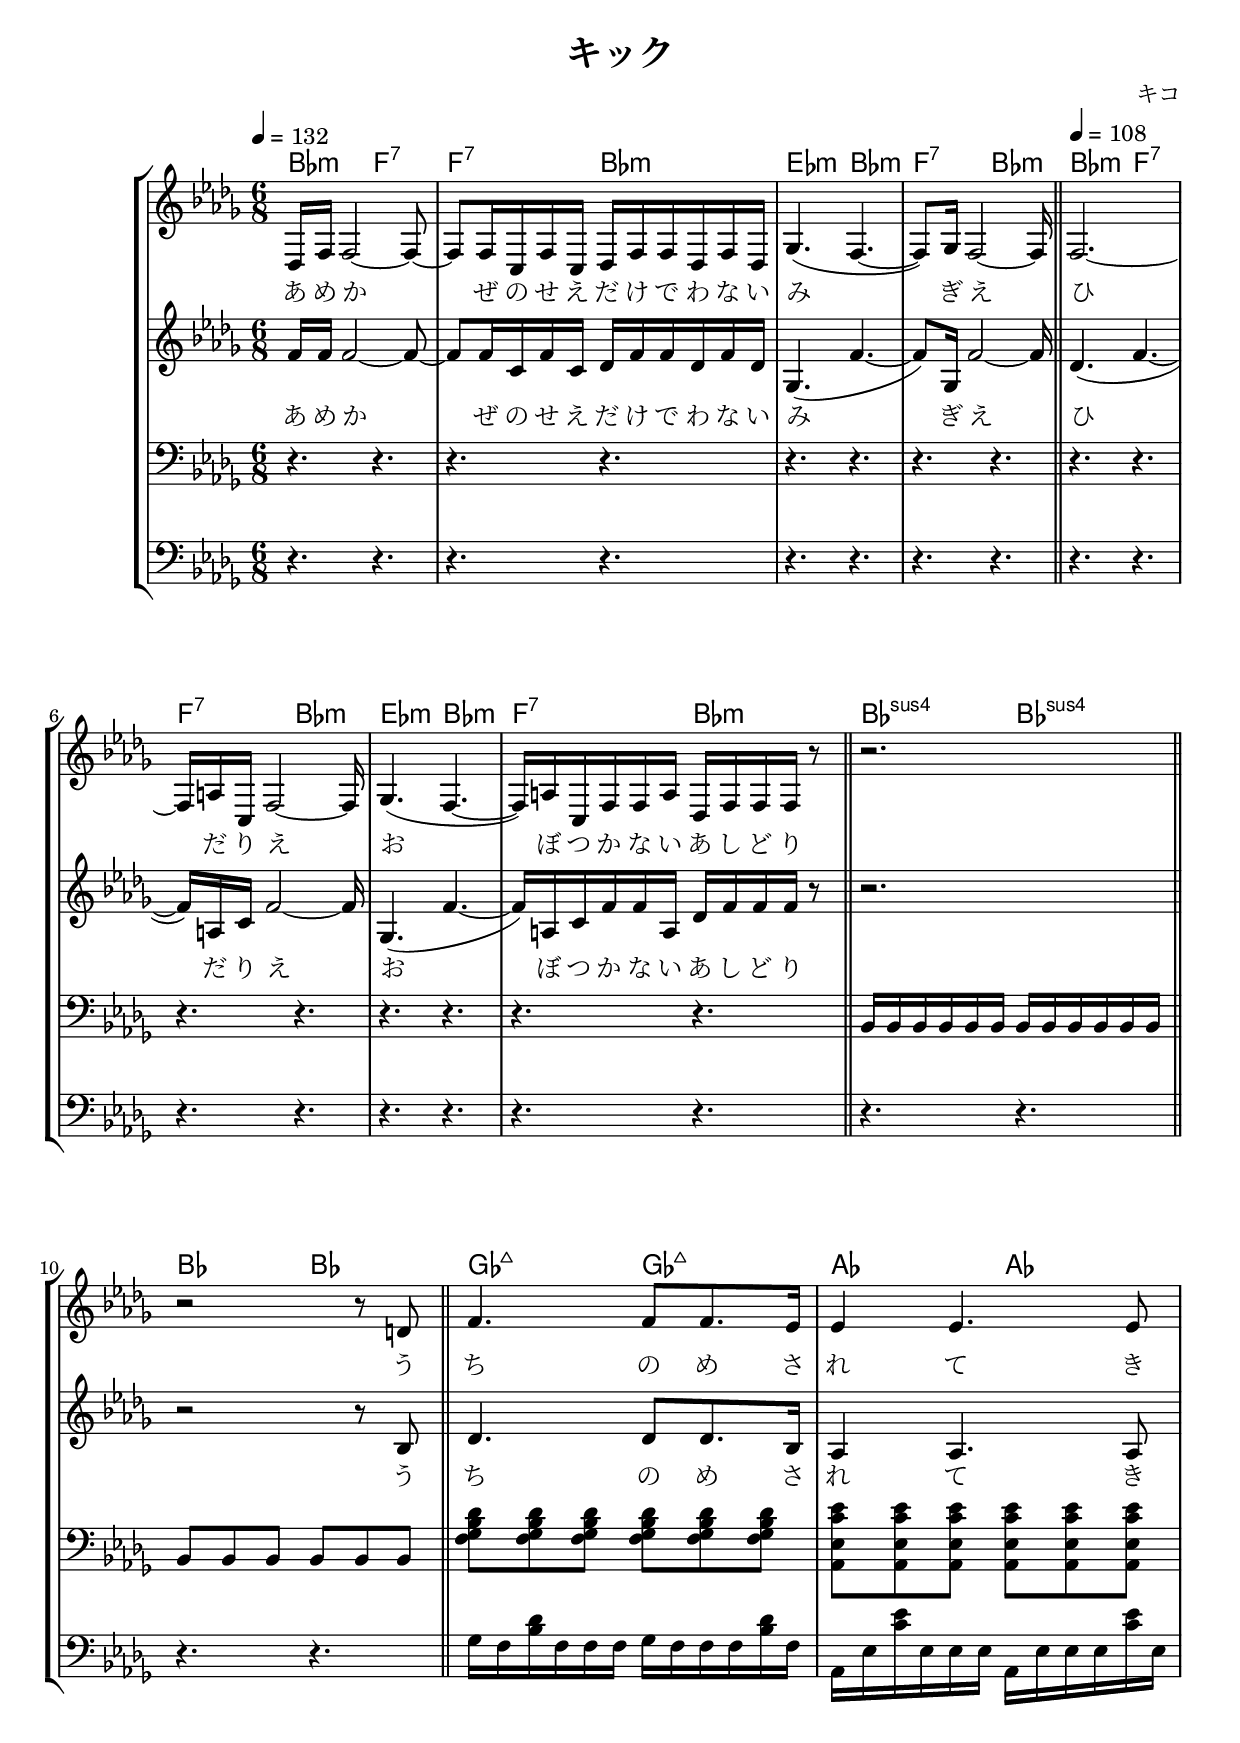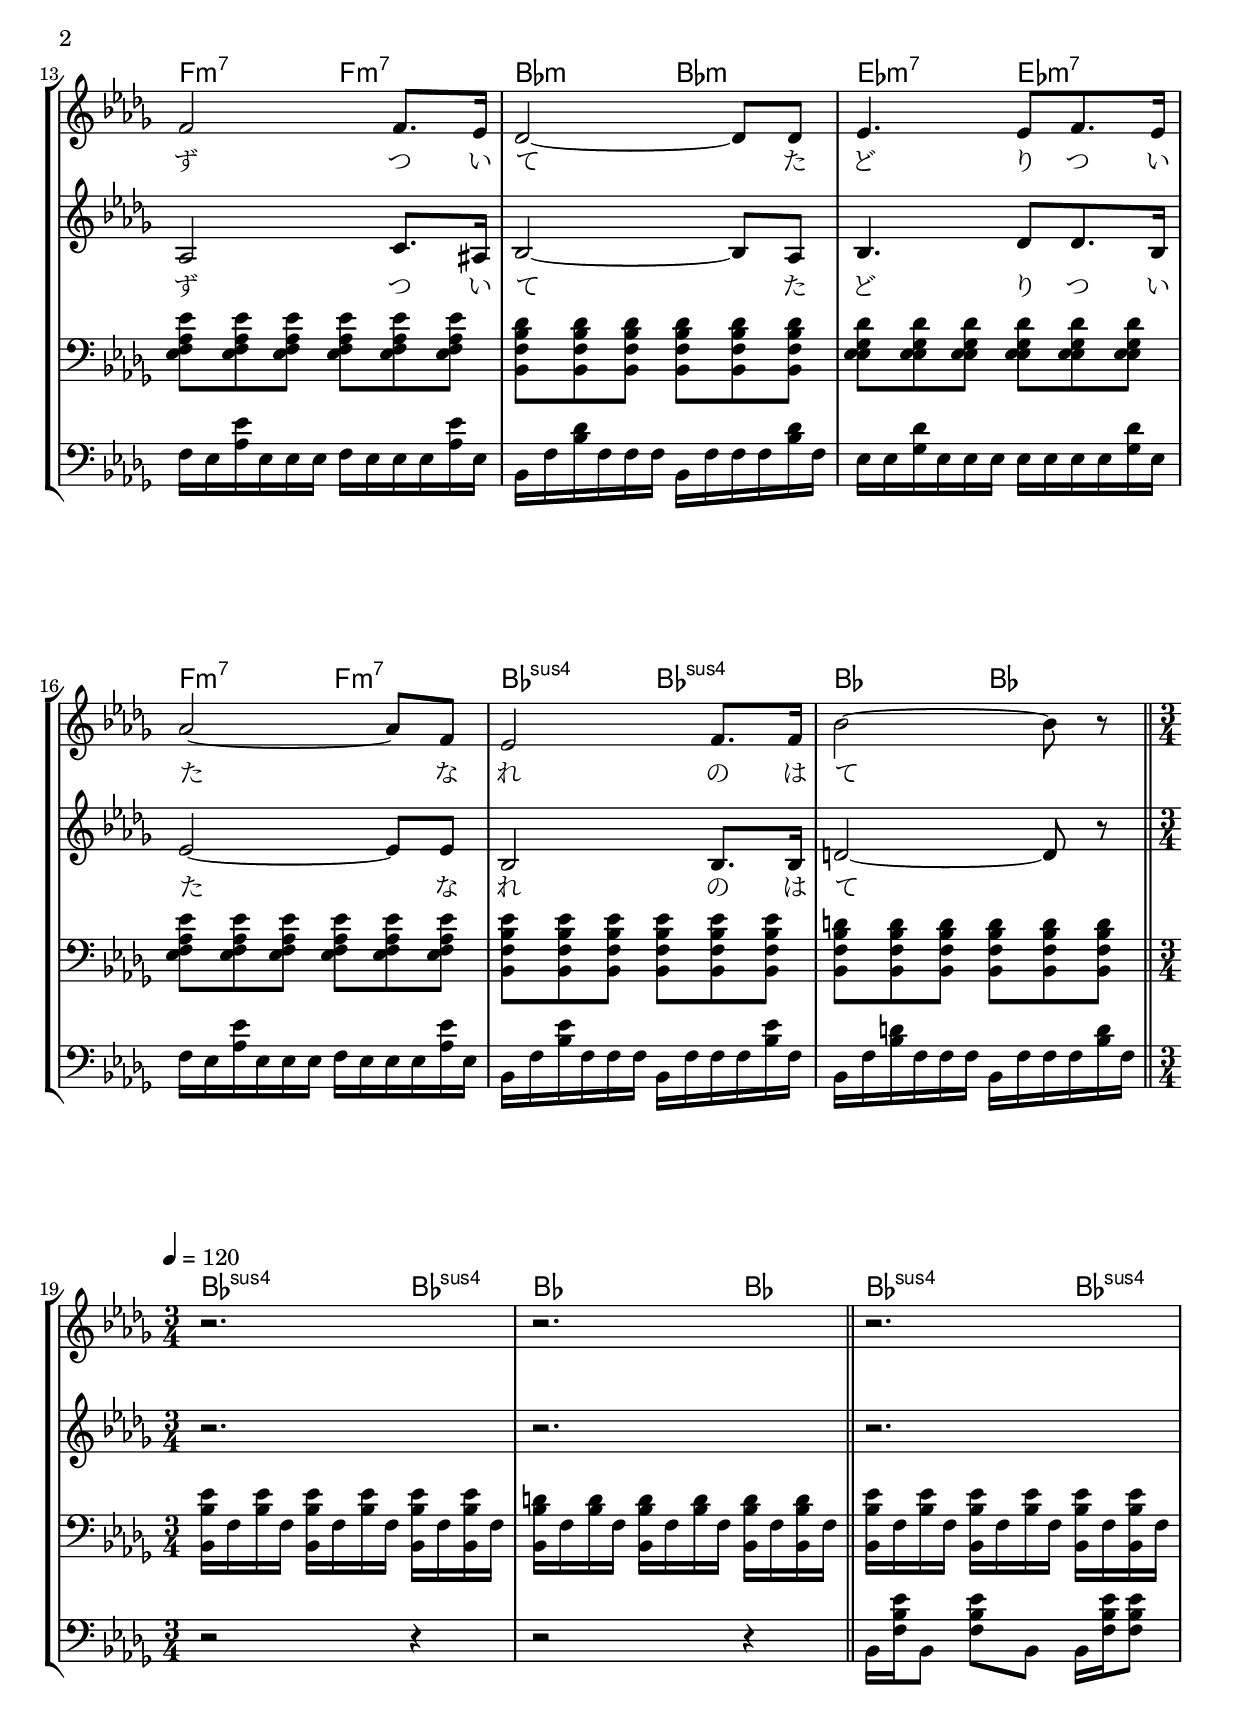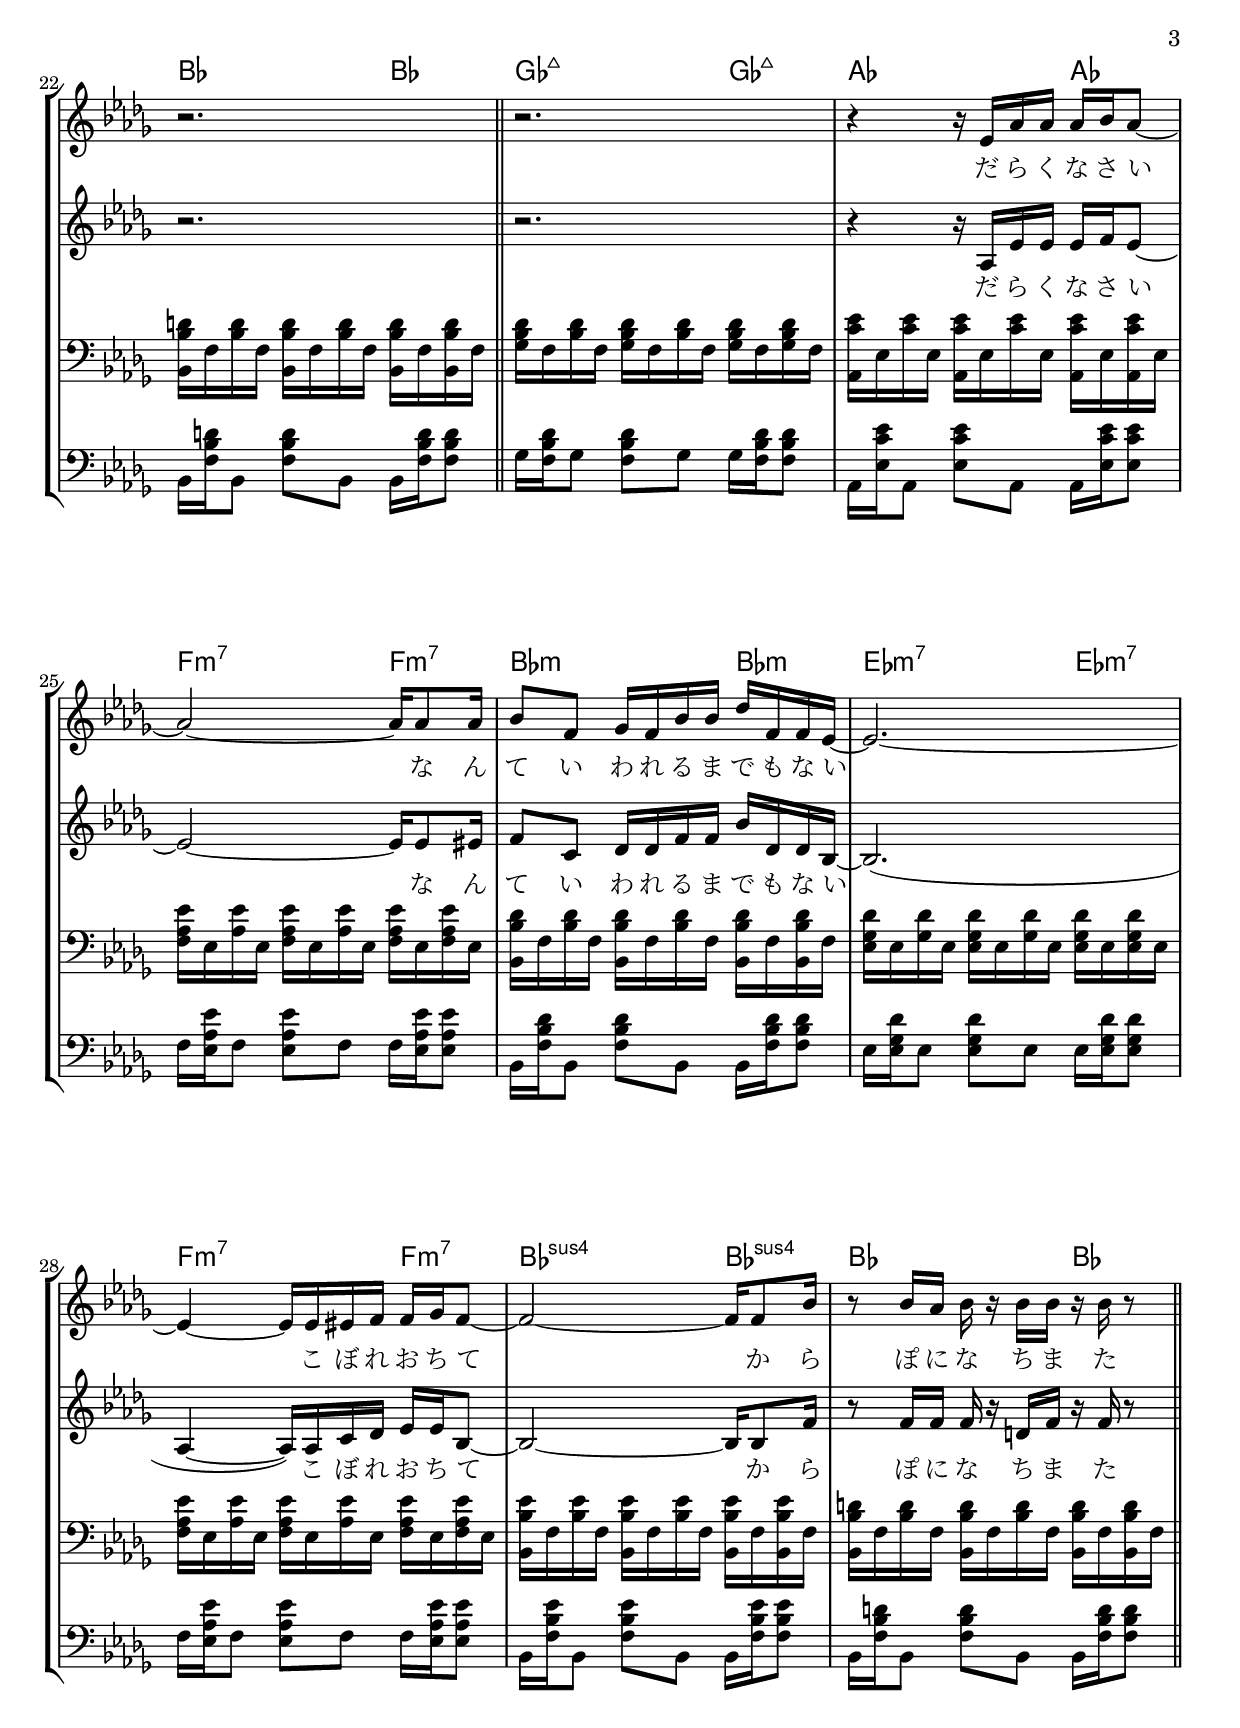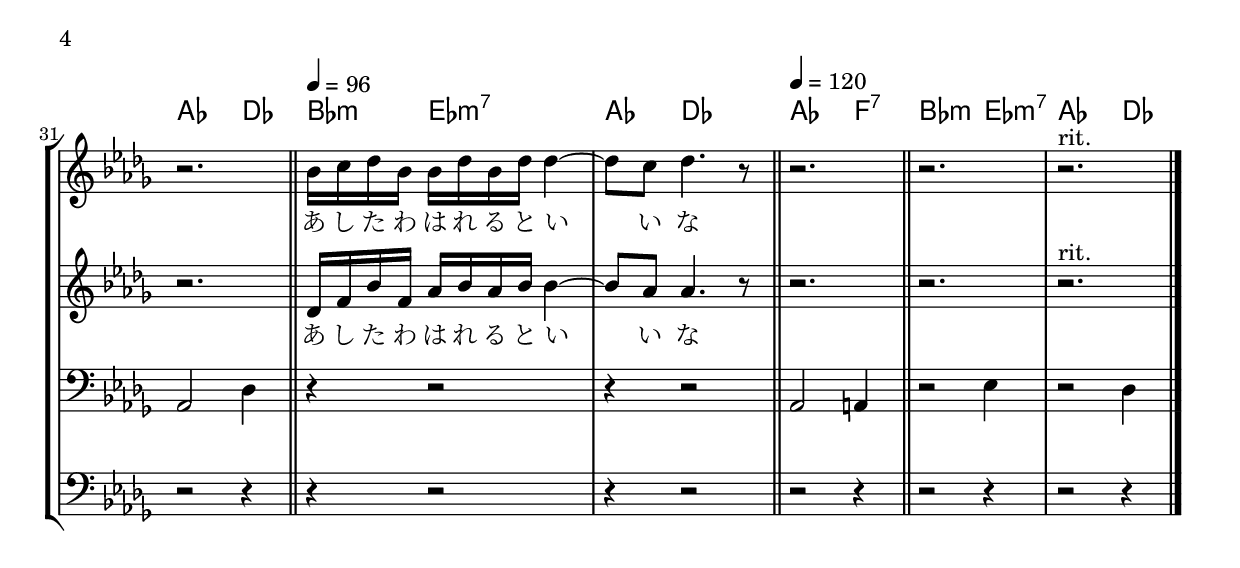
\version "2.12.1"

\header {
	title = \markup {キック}
	composer = \markup \center-column {キコ}
}

harmony = \chordmode {
	bes4.:m f4.:7 f4.:7 bes4.:m es4.:m bes4.:m f4.:7 bes4.:m 

	bes4.:m f4.:7 f4.:7 bes4.:m es4.:m bes4.:m f4.:7 bes4.:m 

	bes4.:sus4 bes4.:sus4 

	bes4. bes4. 

	ges4.:maj7 ges4.:maj7 as4. as4. f4.:min7 f4.:min7 bes4.:m bes4.:m es4.:min7 es4.:min7 f4.:min7 f4.:min7 bes4.:sus4 bes4.:sus4 bes4. bes4. 

	bes2:sus4 bes4:sus4 bes2 bes4 

	bes2:sus4 bes4:sus4 bes2 bes4 

	ges2:maj7 ges4:maj7 as2 as4 f2:min7 f4:min7 bes2:m bes4:m es2:min7 es4:min7 f2:min7 f4:min7 bes2:sus4 bes4:sus4 bes2 bes4 

	as2 des4 

	bes4:m es2:min7 as4 des2 

	as2 f4:7 

	bes2:m es4:min7 as2 des4 
}

melody = {
	\set Staff.midiInstrument = #"Slap Bass 1"
	\set Staff.midiMinimumVolume = #0.7
	\set Staff.midiMaximumVolume = #0.9
		\key des \major
	\tempo 4 = 132
des16  f16  f2~f8~ 
	f8  f16  c16  f16  c16  des16  f16  f16  des16  f16  des16 
	ges4.  (f4.~ 
	f8)  ges16  f2~f16
	\set Staff.midiInstrument = #"Slap Bass 1"
	\set Staff.midiMinimumVolume = #0.7
	\set Staff.midiMaximumVolume = #0.9
		\tempo 4 = 108
f2.~ 
	f16  a16  c16  f2~f16 
	ges4.  (f4.~ 
	f16)  a16  c16  f16  f16  a16  des16  f16  f16  f16  	r8 	r2.   
	r2 r8 
	\set Staff.midiInstrument = #"fss0.42"
	\set Staff.midiMinimumVolume = #0.7
	\set Staff.midiMaximumVolume = #0.9
	d'8 
	f'4.  f'8  f'8.  es'16 
	es'4  es'4.  es'8 
	f'2  f'8.  es'16 
	des'2~des'8  des'8 
	es'4.  es'8  f'8.  es'16 
	as'2~as'8  f'8 
	es'2  f'8.  f'16 
	bes'2~bes'8  	r8 	\tempo 4 = 120
	r2. | r2.   
	r2. | r2.   
	\set Staff.midiInstrument = #"fss0.42"
	\set Staff.midiMinimumVolume = #0.7
	\set Staff.midiMaximumVolume = #0.9
	r2.
r4 r16 es'16  as'16  as'16  as'16  bes'16  as'8~ 
	as'2~as'16  as'8  as'16 
	bes'8  f'8  ges'16  f'16  bes'16  bes'16  des''16  f'16  f'16  es'16~ 
	es'2.~ 
	es'4~es'16  es'16  eis'16  f'16  f'16  ges'16  f'8~ 
	f'2~f'16  f'8  bes'16 
	r8  bes'16  as'16  bes'16  r16  bes'16  bes'16  r16  bes'16  	r8 	r2.   
	\set Staff.midiInstrument = #"Whistle"
	\set Staff.midiMinimumVolume = #0.7
	\set Staff.midiMaximumVolume = #0.9
		\tempo 4 = 96
bes'16  c''16  des''16  bes'16  bes'16  des''16  bes'16  des''16  des''4~ 
	des''8  c''8  des''4.  	r8 	\tempo 4 = 120
	r2.   
	r2. | r2.^"rit." \bar "|."
}

words = \lyricmode {
	あ  め  か  ぜ  の  せ  え  だ  け  で  わ  な  い  み  ぎ  え  
	ひ  だ  り  え  お  ぼ  つ  か  な  い  あ  し  ど  り  
	
	
	う  ち  の  め  さ  れ  て  き  ず  つ  い  て  た  ど  り  つ  い  た  な  れ  の  は  て  
	
	
	だ  ら  く  な  さ  い  な  ん  て  い  わ  れ  る  ま  で  も  な  い  こ  ぼ  れ  お  ち  て  か  ら  ぽ  に  な  ち  ま  た  
	
	あ  し  た  わ  は  れ  る  と  い  い  な  
	
	
}

secondmelody = {
	\set Staff.midiInstrument = #"Slap Bass 1"
	\set Staff.midiMinimumVolume = #0.7
	\set Staff.midiMaximumVolume = #0.9
		\key des \major
	\tempo 4 = 132
f'16  f'16  f'2~f'8~ 
	f'8  f'16  c'16  f'16  c'16  des'16  f'16  f'16  des'16  f'16  des'16 
	ges4.  (f'4.~ 
	f'8)  ges16  f'2~f'16
	\set Staff.midiInstrument = #"Slap Bass 1"
	\set Staff.midiMinimumVolume = #0.7
	\set Staff.midiMaximumVolume = #0.9
		\tempo 4 = 108
des'4.  (f'4.~ 
	f'16)  a16  c'16  f'2~f'16 
	ges4.  (f'4.~ 
	f'16)  a16  c'16  f'16  f'16  a16  des'16  f'16  f'16  f'16  	r8 	r2.   
	r2 r8 
	\set Staff.midiInstrument = #"fss0.42"
	\set Staff.midiMinimumVolume = #0.7
	\set Staff.midiMaximumVolume = #0.9
	bes8 
	des'4.  des'8  des'8.  bes16 
	as4  as4.  as8 
	as2  c'8.  ais16 
	bes2~bes8  as8 
	bes4.  des'8  des'8.  bes16 
	es'2~es'8  es'8 
	bes2  bes8.  bes16 
	d'2~d'8  	r8 	\tempo 4 = 120
	r2. | r2.   
	r2. | r2.   
	\set Staff.midiInstrument = #"fss0.42"
	\set Staff.midiMinimumVolume = #0.7
	\set Staff.midiMaximumVolume = #0.9
	r2.
r4 r16 as16  es'16  es'16  es'16  f'16  es'8~ 
	es'2~es'16  es'8  eis'16 
	f'8  c'8  des'16  des'16  f'16  f'16  bes'16  des'16  des'16  bes16~ 
	bes2. 
	 (as4~as16)  as16  c'16  des'16  es'16  es'16  bes8~ 
	bes2~bes16  bes8  f'16 
	r8  f'16  f'16  f'16  r16  d'16  f'16  r16  f'16  	r8 	r2.   
	\set Staff.midiInstrument = #"Whistle"
	\set Staff.midiMinimumVolume = #0.7
	\set Staff.midiMaximumVolume = #0.9
		\tempo 4 = 96
des'16  f'16  bes'16  f'16  as'16  bes'16  as'16  bes'16  bes'4~ 
	bes'8  as'8  as'4.  	r8 	\tempo 4 = 120
	r2.   
	r2. | r2.^"rit." \bar "|."
}

secondwords = \lyricmode {
	あ  め  か  ぜ  の  せ  え  だ  け  で  わ  な  い  み  ぎ  え  
	ひ  だ  り  え  お  ぼ  つ  か  な  い  あ  し  ど  り  
	
	
	う  ち  の  め  さ  れ  て  き  ず  つ  い  て  た  ど  り  つ  い  た  な  れ  の  は  て  
	
	
	だ  ら  く  な  さ  い  な  ん  て  い  わ  れ  る  ま  で  も  な  い  こ  ぼ  れ  お  ち  て  か  ら  ぽ  に  な  ち  ま  た  
	
	あ  し  た  わ  は  れ  る  と  い  い  な  
	
	
}

tempochange = {
	\time 6/8
	\tempo 4 = 132
	r2. | r2. | r2. | r2. \bar "||"
	\tempo 4 = 108
	r2. | r2. | r2. | r2. \bar "||"
	\tempo 4 = 108
	r2. \bar "||"
	\tempo 4 = 108
	r2. \bar "||"
	\tempo 4 = 108
	r2. | r2. | r2. | r2. | r2. | r2. | r2. | r2. \bar "||"
	\time 3/4
	\tempo 4 = 120
	r2. | r2. \bar "||"
	\tempo 4 = 120
	r2. | r2. \bar "||"
	\tempo 4 = 120
	r2. | r2. | r2. | r2. | r2. | r2. | r2. | r2. \bar "||"
	\tempo 4 = 120
	r2. \bar "||"
	\tempo 4 = 96
	r2. | r2. \bar "||"
	\tempo 4 = 120
	r2. \bar "||"
	\tempo 4 = 120
	r2. | \tempo 4 = 90 r4. \tempo 4 = 80 r4. \bar "|."
}

mainacc = {
	\clef bass
	\set Staff.midiInstrument = #"Acoustic grand"
	\set Staff.midiMinimumVolume = #0.3
	\set Staff.midiMaximumVolume = #0.6
	\time 6/8
	\key des \major
	\tempo 4 = 132
r4.  r4.  r4.  r4.  r4.  r4.  r4.  r4.  \bar "||"

	\set Staff.midiInstrument = #"Acoustic grand"
	\set Staff.midiMinimumVolume = #0.3
	\set Staff.midiMaximumVolume = #0.6
	\tempo 4 = 108
r4.  r4.  r4.  r4.  r4.  r4.  r4.  r4.  \bar "||"

	\set Staff.midiInstrument = #"Slap Bass 1"
	\set Staff.midiMinimumVolume = #0.3
	\set Staff.midiMaximumVolume = #0.6
bes,16  bes,16  bes,16  bes,16  bes,16  bes,16  bes,16  bes,16  bes,16  bes,16  bes,16  bes,16  \bar "||"

	\set Staff.midiInstrument = #"Slap Bass 1"
	\set Staff.midiMinimumVolume = #0.3
	\set Staff.midiMaximumVolume = #0.6
bes,8  bes,8  bes,8  bes,8  bes,8  bes,8  \bar "||"

	\set Staff.midiInstrument = #"Slap Bass 1"
	\set Staff.midiMinimumVolume = #0.3
	\set Staff.midiMaximumVolume = #0.6
<ges f bes des'>8  <ges f bes des'>8  <ges f bes des'>8  <ges f bes des'>8  <ges f bes des'>8  <ges f bes des'>8  <as, es c' es'>8  <as, es c' es'>8  <as, es c' es'>8  <as, es c' es'>8  <as, es c' es'>8  <as, es c' es'>8  <f es as es'>8  <f es as es'>8  <f es as es'>8  <f es as es'>8  <f es as es'>8  <f es as es'>8  <bes, f bes des'>8  <bes, f bes des'>8  <bes, f bes des'>8  <bes, f bes des'>8  <bes, f bes des'>8  <bes, f bes des'>8  <es es ges des'>8  <es es ges des'>8  <es es ges des'>8  <es es ges des'>8  <es es ges des'>8  <es es ges des'>8  <f es as es'>8  <f es as es'>8  <f es as es'>8  <f es as es'>8  <f es as es'>8  <f es as es'>8  <bes, f bes es'>8  <bes, f bes es'>8  <bes, f bes es'>8  <bes, f bes es'>8  <bes, f bes es'>8  <bes, f bes es'>8  <bes, f bes d'>8  <bes, f bes d'>8  <bes, f bes d'>8  <bes, f bes d'>8  <bes, f bes d'>8  <bes, f bes d'>8  \bar "||"

	\set Staff.midiInstrument = #"Slap Bass 1"
	\set Staff.midiMinimumVolume = #0.3
	\set Staff.midiMaximumVolume = #0.6
	\time 3/4
	\tempo 4 = 120
<bes, bes es'>16  f16  <bes es'>16  f16  <bes, bes es'>16  f16  <bes es'>16  f16  <bes, bes es'>16  f16  <bes, bes es'>16  f16  <bes, bes d'>16  f16  <bes d'>16  f16  <bes, bes d'>16  f16  <bes d'>16  f16  <bes, bes d'>16  f16  <bes, bes d'>16  f16  \bar "||"

	\set Staff.midiInstrument = #"Slap Bass 1"
	\set Staff.midiMinimumVolume = #0.3
	\set Staff.midiMaximumVolume = #0.6
<bes, bes es'>16  f16  <bes es'>16  f16  <bes, bes es'>16  f16  <bes es'>16  f16  <bes, bes es'>16  f16  <bes, bes es'>16  f16  <bes, bes d'>16  f16  <bes d'>16  f16  <bes, bes d'>16  f16  <bes d'>16  f16  <bes, bes d'>16  f16  <bes, bes d'>16  f16  \bar "||"

	\set Staff.midiInstrument = #"Slap Bass 1"
	\set Staff.midiMinimumVolume = #0.3
	\set Staff.midiMaximumVolume = #0.6
<ges bes des'>16  f16  <bes des'>16  f16  <ges bes des'>16  f16  <bes des'>16  f16  <ges bes des'>16  f16  <ges bes des'>16  f16  <as, c' es'>16  es16  <c' es'>16  es16  <as, c' es'>16  es16  <c' es'>16  es16  <as, c' es'>16  es16  <as, c' es'>16  es16  <f as es'>16  es16  <as es'>16  es16  <f as es'>16  es16  <as es'>16  es16  <f as es'>16  es16  <f as es'>16  es16  <bes, bes des'>16  f16  <bes des'>16  f16  <bes, bes des'>16  f16  <bes des'>16  f16  <bes, bes des'>16  f16  <bes, bes des'>16  f16  <es ges des'>16  es16  <ges des'>16  es16  <es ges des'>16  es16  <ges des'>16  es16  <es ges des'>16  es16  <es ges des'>16  es16  <f as es'>16  es16  <as es'>16  es16  <f as es'>16  es16  <as es'>16  es16  <f as es'>16  es16  <f as es'>16  es16  <bes, bes es'>16  f16  <bes es'>16  f16  <bes, bes es'>16  f16  <bes es'>16  f16  <bes, bes es'>16  f16  <bes, bes es'>16  f16  <bes, bes d'>16  f16  <bes d'>16  f16  <bes, bes d'>16  f16  <bes d'>16  f16  <bes, bes d'>16  f16  <bes, bes d'>16  f16  \bar "||"

	\set Staff.midiInstrument = #"Slap Bass 1"
	\set Staff.midiMinimumVolume = #0.3
	\set Staff.midiMaximumVolume = #0.6
as,2~  des4  \bar "||"

	\set Staff.midiInstrument = #"Acoustic grand"
	\set Staff.midiMinimumVolume = #0.3
	\set Staff.midiMaximumVolume = #0.6
	\tempo 4 = 96
r4  r2  r4  r2  \bar "||"

	\set Staff.midiInstrument = #"Slap Bass 1"
	\set Staff.midiMinimumVolume = #0.3
	\set Staff.midiMaximumVolume = #0.6
	\tempo 4 = 120
as,2  a,4  \bar "||"

	\set Staff.midiInstrument = #"Tubular Bells"
	\set Staff.midiMinimumVolume = #0.3
	\set Staff.midiMaximumVolume = #0.6
r2  es4  r2  des4  \bar "|."}

subacc = {
	\clef bass
	\set Staff.midiInstrument = #"Acoustic grand"
	\set Staff.midiMinimumVolume = #0.3
	\set Staff.midiMaximumVolume = #0.6
	\time 6/8
	\key des \major
	\tempo 4 = 132
r4.  r4.  r4.  r4.  r4.  r4.  r4.  r4.  \bar "||"

	\set Staff.midiInstrument = #"Acoustic grand"
	\set Staff.midiMinimumVolume = #0.3
	\set Staff.midiMaximumVolume = #0.6
	\tempo 4 = 108
r4.  r4.  r4.  r4.  r4.  r4.  r4.  r4.  \bar "||"

	\set Staff.midiInstrument = #"Acoustic grand"
	\set Staff.midiMinimumVolume = #0.3
	\set Staff.midiMaximumVolume = #0.6
r4.  r4.  \bar "||"

	\set Staff.midiInstrument = #"Acoustic grand"
	\set Staff.midiMinimumVolume = #0.3
	\set Staff.midiMaximumVolume = #0.6
r4.  r4.  \bar "||"

	\set Staff.midiInstrument = #"Electric Grand"
	\set Staff.midiMinimumVolume = #0.3
	\set Staff.midiMaximumVolume = #0.6
ges16  f16  <bes des'>16  f16  f16  f16  ges16  f16  f16  f16  <bes des'>16  f16  as,16  es16  <c' es'>16  es16  es16  es16  as,16  es16  es16  es16  <c' es'>16  es16  f16  es16  <as es'>16  es16  es16  es16  f16  es16  es16  es16  <as es'>16  es16  bes,16  f16  <bes des'>16  f16  f16  f16  bes,16  f16  f16  f16  <bes des'>16  f16  es16  es16  <ges des'>16  es16  es16  es16  es16  es16  es16  es16  <ges des'>16  es16  f16  es16  <as es'>16  es16  es16  es16  f16  es16  es16  es16  <as es'>16  es16  bes,16  f16  <bes es'>16  f16  f16  f16  bes,16  f16  f16  f16  <bes es'>16  f16  bes,16  f16  <bes d'>16  f16  f16  f16  bes,16  f16  f16  f16  <bes d'>16  f16  \bar "||"

	\set Staff.midiInstrument = #"Acoustic grand"
	\set Staff.midiMinimumVolume = #0.3
	\set Staff.midiMaximumVolume = #0.6
	\time 3/4
	\tempo 4 = 120
r2  r4  r2  r4  \bar "||"

	\set Staff.midiInstrument = #"Bright Acoustic"
	\set Staff.midiMinimumVolume = #0.3
	\set Staff.midiMaximumVolume = #0.6
bes,16  <f bes es'>16  bes,8  <f bes es'>8  bes,8  bes,16  <f bes es'>16  <f bes es'>8  bes,16  <f bes d'>16  bes,8  <f bes d'>8  bes,8  bes,16  <f bes d'>16  <f bes d'>8  \bar "||"

	\set Staff.midiInstrument = #"Bright Acoustic"
	\set Staff.midiMinimumVolume = #0.3
	\set Staff.midiMaximumVolume = #0.6
ges16  <f bes des'>16  ges8  <f bes des'>8  ges8  ges16  <f bes des'>16  <f bes des'>8  as,16  <es c' es'>16  as,8  <es c' es'>8  as,8  as,16  <es c' es'>16  <es c' es'>8  f16  <es as es'>16  f8  <es as es'>8  f8  f16  <es as es'>16  <es as es'>8  bes,16  <f bes des'>16  bes,8  <f bes des'>8  bes,8  bes,16  <f bes des'>16  <f bes des'>8  es16  <es ges des'>16  es8  <es ges des'>8  es8  es16  <es ges des'>16  <es ges des'>8  f16  <es as es'>16  f8  <es as es'>8  f8  f16  <es as es'>16  <es as es'>8  bes,16  <f bes es'>16  bes,8  <f bes es'>8  bes,8  bes,16  <f bes es'>16  <f bes es'>8  bes,16  <f bes d'>16  bes,8  <f bes d'>8  bes,8  bes,16  <f bes d'>16  <f bes d'>8  \bar "||"

	\set Staff.midiInstrument = #"Acoustic grand"
	\set Staff.midiMinimumVolume = #0.3
	\set Staff.midiMaximumVolume = #0.6
r2  r4  \bar "||"

	\set Staff.midiInstrument = #"Acoustic grand"
	\set Staff.midiMinimumVolume = #0.3
	\set Staff.midiMaximumVolume = #0.6
	\tempo 4 = 96
r4  r2  r4  r2  \bar "||"

	\set Staff.midiInstrument = #"Acoustic grand"
	\set Staff.midiMinimumVolume = #0.3
	\set Staff.midiMaximumVolume = #0.6
	\tempo 4 = 120
r2  r4  \bar "||"

	\set Staff.midiInstrument = #"Acoustic grand"
	\set Staff.midiMinimumVolume = #0.3
	\set Staff.midiMaximumVolume = #0.6
r2  r4  r2  r4  \bar "|."}

percA = {
	\drummode {
	r2.  |  r2.  |  r2.  |  r2.\bar "||"
	r2  hho4  |  r2.  |  r2  hho4  |  r2.\bar "||"
	r4.  r8  hho8  hho8\bar "||"
	r4.  r8  hho8  hho8\bar "||"
	r2.  |  r2.  |  r2.  |  r2.  |  r2.  |  r2.  |  r2.  |  r4.  r8  hho8  hho8\bar "||"
	\times 16/12 { hh8. hh8. hh16. hh16. }  |  \times 16/12 { r8. hh4 hh32 hh16. }\bar "||"
	\times 16/12 { hh8. hh8. hh16. hh16. }  |  \times 16/12 { r8. hh4 hh32 hh16. }\bar "||"
	r8  hho8  hho8  hho8  hho8  hho8  |  hho8  hho8  hho8  hho8  hho8  hho8  |  r8  hho8  hho8  hho8  hho8  hho8  |  hho8  hho8  hho8  hho8  hho4  |  r8  hho8  hho8  hho8  hho8  hho8  |  hho8  hho8  hho8  hho8  hho8  hho8  |  r8  hho8  hho8  hho8  hho8  hho8  |  hho8  hho8  hho2\bar "||"
	r2.\bar "||"
	r2.  |  r2.\bar "||"
	\times 16/12 { cymr8. cymr8 cymr4 }\bar "||"
	\times 16/12 { cymr8. cymr8 cymr16 cymr16. cymr16. }  |  \times 16/12 { cymr8. cymr8 cymr4 }\bar "|."
	}
}

percB = {
	\drummode {
	r2.  |  r2.  |  r2.  |  r2.\bar "||"
	r4  hh8  hh4.  |  hh4  hh8  hh8  hh4  |  hh4  hh8  hh8  r16  hh8.  |  r4  hh4  hh16  hh8  hh16\bar "||"
	hhp4  hhp8  hhp8  hhp4\bar "||"
	hhp4  hhp8  hhp8  hhp4\bar "||"
	r4.  hhp4  hhp8  |  r4.  hhp4  hhp8  |  r4.  hhp4  hhp8  |  r4.  hhp4  hhp8  |  r4.  hhp4  hhp8  |  r4.  hhp4  hhp8  |  r4.  hhp4  hhp8  |  hhp4  hhp8  hhp8  hhp4\bar "||"
	\times 16/12 { r8. sn4~sn32 sn16. }  |  \times 16/12 { sn16 sn4 r16 sn16. sn16. }\bar "||"
	\times 16/12 { r8. sn4~sn32 sn16. }  |  \times 16/12 { sn16 sn4 r16 sn16. sn16. }\bar "||"
	r8  sn4  sn4  sn8  |  r8  sn4  sn4  sn8  |  r8  sn4  sn4  sn8  |  r8  sn4  sn8  sn8  sn8  |  r8  sn4  sn4  sn8  |  r8  sn4  sn4  sn8  |  r8  sn4  sn4  sn8  |  r8  sn8.  sn16  sn8  sn16  sn16  sn8\bar "||"
	r2.\bar "||"
	r2.  |  r2.\bar "||"
	\times 16/12 { r4..~r32 r16 hhp32 }\bar "||"
	\times 16/12 { r4..~r32 r16 hhp32 }  |  \times 16/12 { }\bar "|."
	}
}

percC = {
	\drummode {
	r2.  |  r2.  |  r2.  |  r2.\bar "||"
	r16  hhp8  hhp8  hhp16  hhp16  hhp16  hhp16  hhp8  hhp16  |  r16  hhp8  hhp8  hhp16  hhp16  hhp16  hhp16  hhp8  hhp16  |  r16  hhp8  hhp8  hhp16  hhp16  hhp16  hhp8.  hhp16  |  r16  hhp8  hhp8  hhp16  hhp8  hhp8  hhp8\bar "||"
	r4.  hh4  r8\bar "||"
	r4.  hh4  r8\bar "||"
	hh4  hh8  hh8  hh4  |  hh4  hh8  hh8  hh4  |  hh4  hh8  hh8  hh4  |  hh4  hh8  hh8  hh4  |  hh4  hh8  hh8  hh4  |  hh4  hh8  hh8  hh4  |  hh4  hh8  hh8  hh4  |  r4.  hh4  r8\bar "||"
	\times 16/12 { bd4 r16 bd16 bd8. }  |  \times 16/12 { r8 bd16 bd8 bd16 bd16. bd16. }\bar "||"
	\times 16/12 { bd4 r16 bd16 bd8. }  |  \times 16/12 { r8 bd16 bd8 bd16 bd16. bd16. }\bar "||"
	bd4  bd4  bd8  bd16  bd16  |  bd4  bd4  bd8  bd16  bd16  |  bd4  bd4  bd8  bd16  bd16  |  bd4  bd4  r16  bd8.  |  bd4  bd4  bd8  bd16  bd16  |  bd4  bd4  bd8  bd16  bd16  |  bd4  bd4  bd8  bd16  bd16  |  bd8  bd8  bd8.  bd8.  bd8\bar "||"
	r2.\bar "||"
	r2.  |  r2.\bar "||"
	\times 16/12 { bd4 r16 bd16 bd8. }\bar "||"
	\times 16/12 { bd4. bd8~bd32 r32 }  |  \times 16/12 { bd4 r16 bd16 bd8. }\bar "|."
	}
}

percD = {
	\drummode {
	r2.  |  r2.  |  r2.  |  r2.\bar "||"
	r8  sn4  sn8  sn8  sn8  |  r8  sn4  sn8  sn8  sn8  |  r8  sn4  sn8  sn8  sn8  |  r8  sn4  sn16  sn16  sn16  sn8  sn16\bar "||"
	bd8.  bd4  r16  bd8  bd8\bar "||"
	bd8.  bd4  r16  bd8  bd8\bar "||"
	bd2  r8  bd8  |  bd8.  bd8.  bd4  bd8  |  bd2  r8  bd8  |  bd8.  bd8.  bd4  bd8  |  bd2  r8  bd8  |  bd8.  bd8.  bd4  bd8  |  bd2  r8  bd8  |  bd8.  bd4  r16  bd8  bd8\bar "||"
	\times 16/12 { r8 hhp8. hhp8~hhp32 hhp16. }  |  \times 16/12 { r4 r16 hhp8~hhp32 r16 hhp32 }\bar "||"
	\times 16/12 { r8 hhp8. hhp8~hhp32 hhp16. }  |  \times 16/12 { r4 r16 hhp8~hhp32 r16 hhp32 }\bar "||"
	cymc2.  |  r2.  |  cymc2.  |  r2.  |  cymc2.  |  r2.  |  cymc2.  |  r2.\bar "||"
	r2.\bar "||"
	r2.  |  r2.\bar "||"
	\times 16/12 { r2~r16 }\bar "||"
	\times 16/12 { r2~r16 }  |  \times 16/12 { rb 2. }\bar "|."
	}
}

percE = {
	\drummode {
	r2.  |  r2.  |  r2.  |  r2.\bar "||"
	bd4  bd8  bd16  bd16  bd4  |  bd4  bd8  bd16  bd16  bd4  |  bd4  bd8  bd16  bd16  bd4  |  bd4  bd8  bd16  bd16  bd16  bd8  bd16\bar "||"
	r2. \bar "||"
	r2. \bar "||"
	r2. | r2. | r2. | r2. | r2. | r2. | r2. | r2. \bar "||"
	\times 16/12 { r2~r16 }  |  \times 16/12 { r4..~r32 r16. }\bar "||"
	\times 16/12 { r2~r16 }  |  \times 16/12 { r4..~r32 r16. }\bar "||"
	r2.  |  r2.  |  r2.  |  r2~r8  tommh16  tommh16  |  r2.  |  r2.  |  r2.  |  r2~r8  tommh16  tommh16\bar "||"
	r2.\bar "||"
	r2.  |  r2.\bar "||"
	\times 16/12 { r4. sn16. sn16. }\bar "||"
	r2.  |  \times 16/12 { r4. sn16. sn16. }\bar "|."
	}
}

percF = {
	\drummode {
	r2. | r2. | r2. | r2. \bar "||"
	cymc2.  |  r2.  |  r2.  |  cymc2.\bar "||"
	r2. \bar "||"
	r2. \bar "||"
	r2. | r2. | r2. | r2. | r2. | r2. | r2. | r2. \bar "||"
	r2. | r2. \bar "||"
	r2. | r2. \bar "||"
	r2.  |  r2.  |  r2.  |  r2~r8  r8  |  r2.  |  r2.  |  r2.  |  r2~r8  r8\bar "||"
	r2. \bar "||"
	r2. | r2. \bar "||"
	\times 16/12 { r4..~r32 tommh16 tommh32 }\bar "||"
	r2.  |  \times 16/12 { r4..~r32 tommh16 tommh32 }\bar "|."
	}
}

percG = {
	\drummode {
	r2. | r2. | r2. | r2. \bar "||"
	r2. | r2. | r2. | r2. \bar "||"
	r2. \bar "||"
	r2. \bar "||"
	r2. | r2. | r2. | r2. | r2. | r2. | r2. | r2. \bar "||"
	r2. | r2. \bar "||"
	r2. | r2. \bar "||"
	r2.  |  r2.  |  r2.  |  r2.  |  r2.  |  r2.  |  r2.  |  r2~r8  tomml16  tomml16\bar "||"
	r2. \bar "||"
	r2. | r2. \bar "||"
	\times 16/12 { r4..~r32 r16. }\bar "||"
	r2.  |  \times 16/12 { r4..~r32 r16. }\bar "|."
	}
}

\score {
	<<
		\new StaffGroup <<
			\new ChordNames {\harmony}
			\new Voice = "melody" {\melody}
			\new Lyrics \lyricsto "melody" \words
			\new Voice = "secondmelody" {\secondmelody}
			\new Lyrics \lyricsto "secondmelody" \secondwords
			\new Staff = "mainacc" {\mainacc}
			\new Staff = "subacc" {\subacc}
		>>
	>>
	\layout { }
}
